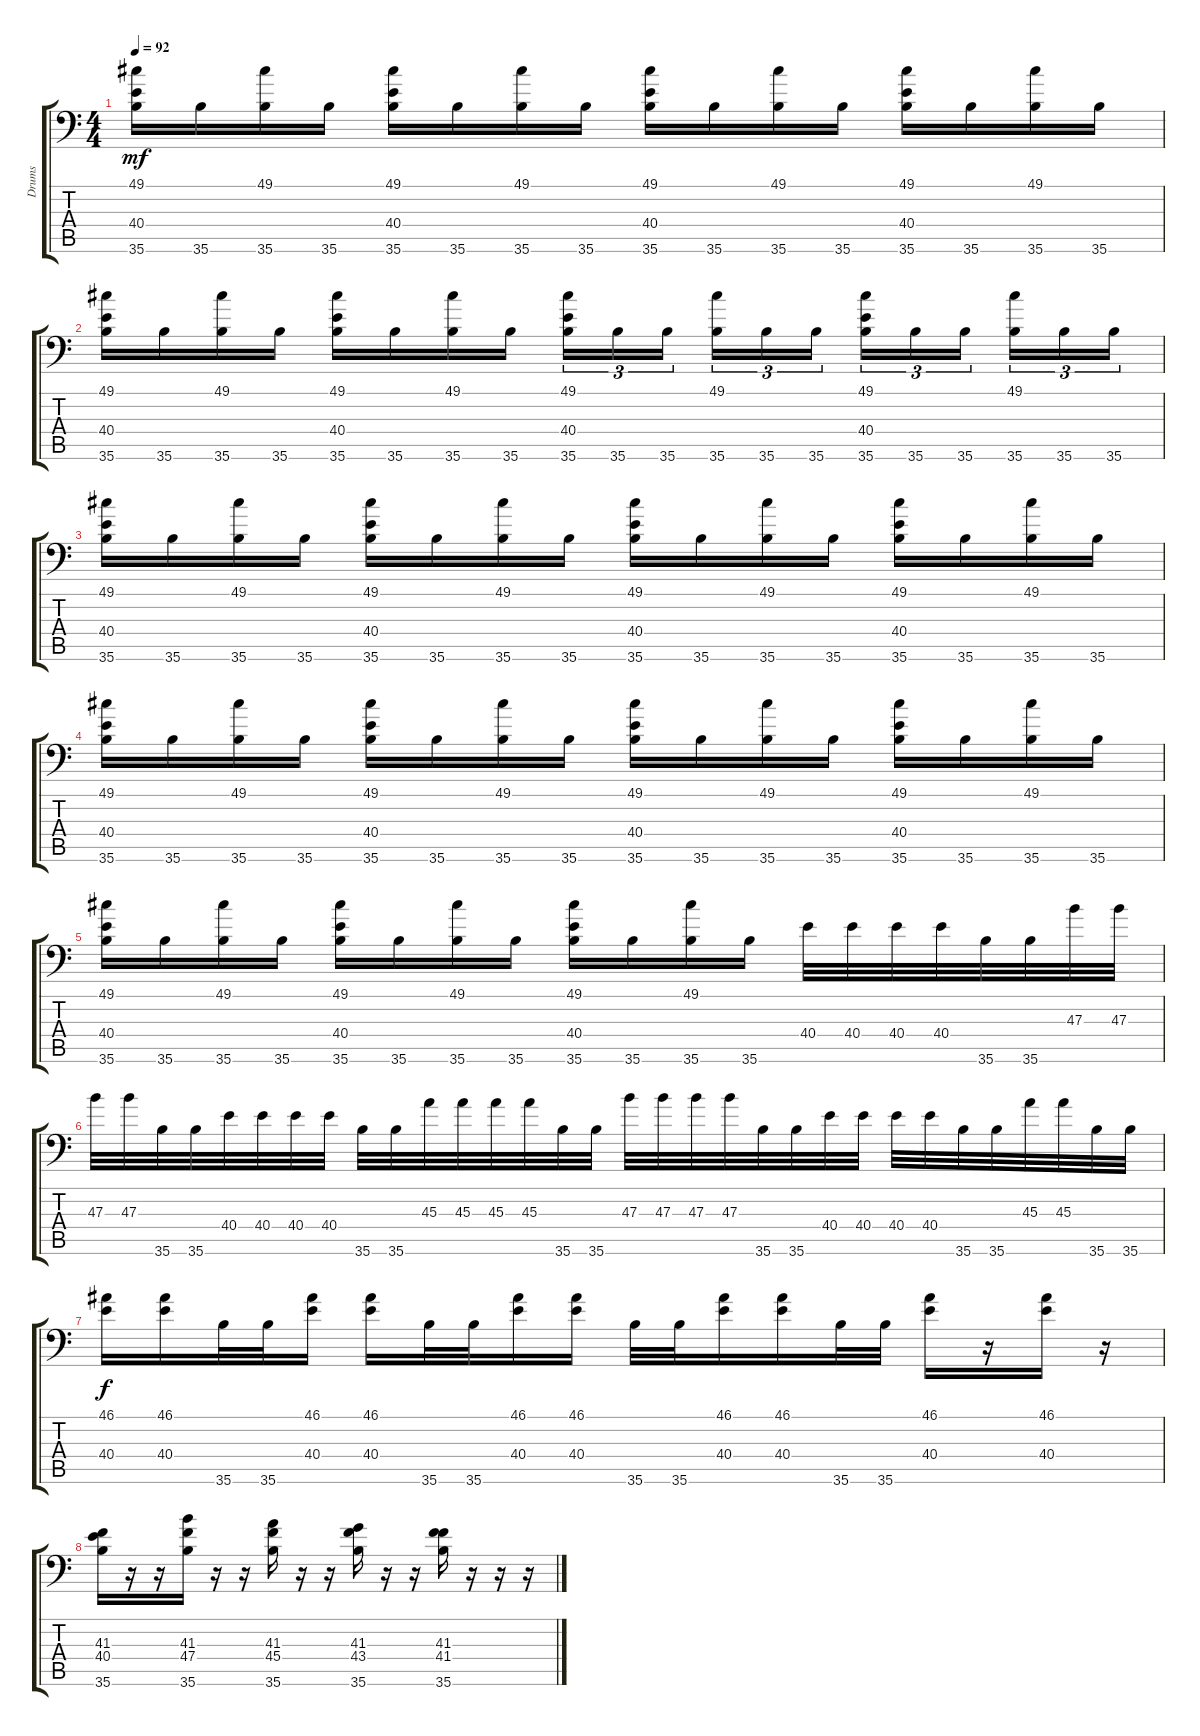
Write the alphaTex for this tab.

\track ("Drums" "Drums") {instrument acousticgrandpiano}
\staff {score tabs}
\tuning (C-1 C-1 C-1 C-1 C-1 C-1) {hide}
\ts (4 4)
\tempo 92
\clef f4
\ks c
(49.1 40.4 35.6).16{dy mf} 35.6.16 (49.1 35.6).16 35.6.16 (49.1 40.4 35.6).16 35.6.16 (49.1 35.6).16 35.6.16 (49.1 40.4 35.6).16 35.6.16 (49.1 35.6).16 35.6.16 (49.1 40.4 35.6).16 35.6.16 (49.1 35.6).16 35.6.16 |
(49.1 40.4 35.6).16 35.6.16 (49.1 35.6).16 35.6.16 (49.1 40.4 35.6).16 35.6.16 (49.1 35.6).16 35.6.16 (49.1 40.4 35.6).16{tu (3 2)} 35.6.16{tu (3 2)} 35.6.16{tu (3 2)} (49.1 35.6).16{tu (3 2)} 35.6.16{tu (3 2)} 35.6.16{tu (3 2)} (49.1 40.4 35.6).16{tu (3 2)} 35.6.16{tu (3 2)} 35.6.16{tu (3 2)} (49.1 35.6).16{tu (3 2)} 35.6.16{tu (3 2)} 35.6.16{tu (3 2)} |
(49.1 40.4 35.6).16 35.6.16 (49.1 35.6).16 35.6.16 (49.1 40.4 35.6).16 35.6.16 (49.1 35.6).16 35.6.16 (49.1 40.4 35.6).16 35.6.16 (49.1 35.6).16 35.6.16 (49.1 40.4 35.6).16 35.6.16 (49.1 35.6).16 35.6.16 |
(49.1 40.4 35.6).16 35.6.16 (49.1 35.6).16 35.6.16 (49.1 40.4 35.6).16 35.6.16 (49.1 35.6).16 35.6.16 (49.1 40.4 35.6).16 35.6.16 (49.1 35.6).16 35.6.16 (49.1 40.4 35.6).16 35.6.16 (49.1 35.6).16 35.6.16 |
(49.1 40.4 35.6).16 35.6.16 (49.1 35.6).16 35.6.16 (49.1 40.4 35.6).16 35.6.16 (49.1 35.6).16 35.6.16 (49.1 40.4 35.6).16 35.6.16 (49.1 35.6).16 35.6.16 40.4.32 40.4.32 40.4.32 40.4.32 35.6.32 35.6.32 47.3.32 47.3.32 |
47.3.32 47.3.32 35.6.32 35.6.32 40.4.32 40.4.32 40.4.32 40.4.32 35.6.32 35.6.32 45.3.32 45.3.32 45.3.32 45.3.32 35.6.32 35.6.32 47.3.32 47.3.32 47.3.32 47.3.32 35.6.32 35.6.32 40.4.32 40.4.32 40.4.32 40.4.32 35.6.32 35.6.32 45.3.32 45.3.32 35.6.32 35.6.32 |
(46.1 40.4).16{dy f} (46.1 40.4).16 35.6.32 35.6.32 (46.1 40.4).16 (46.1 40.4).16 35.6.32 35.6.32 (46.1 40.4).16 (46.1 40.4).16 35.6.32 35.6.32 (46.1 40.4).16 (46.1 40.4).16 35.6.32 35.6.32 (46.1 40.4).16 r.16 (46.1 40.4).16 r.16 |
(41.3 40.4 35.6).16 r.16 r.16 (41.3 47.4 35.6).16 r.16 r.16 (41.3 45.4 35.6).16 r.16 r.16 (41.3 43.4 35.6).16 r.16 r.16 (41.3 41.4 35.6).16 r.16 r.16 r.16
